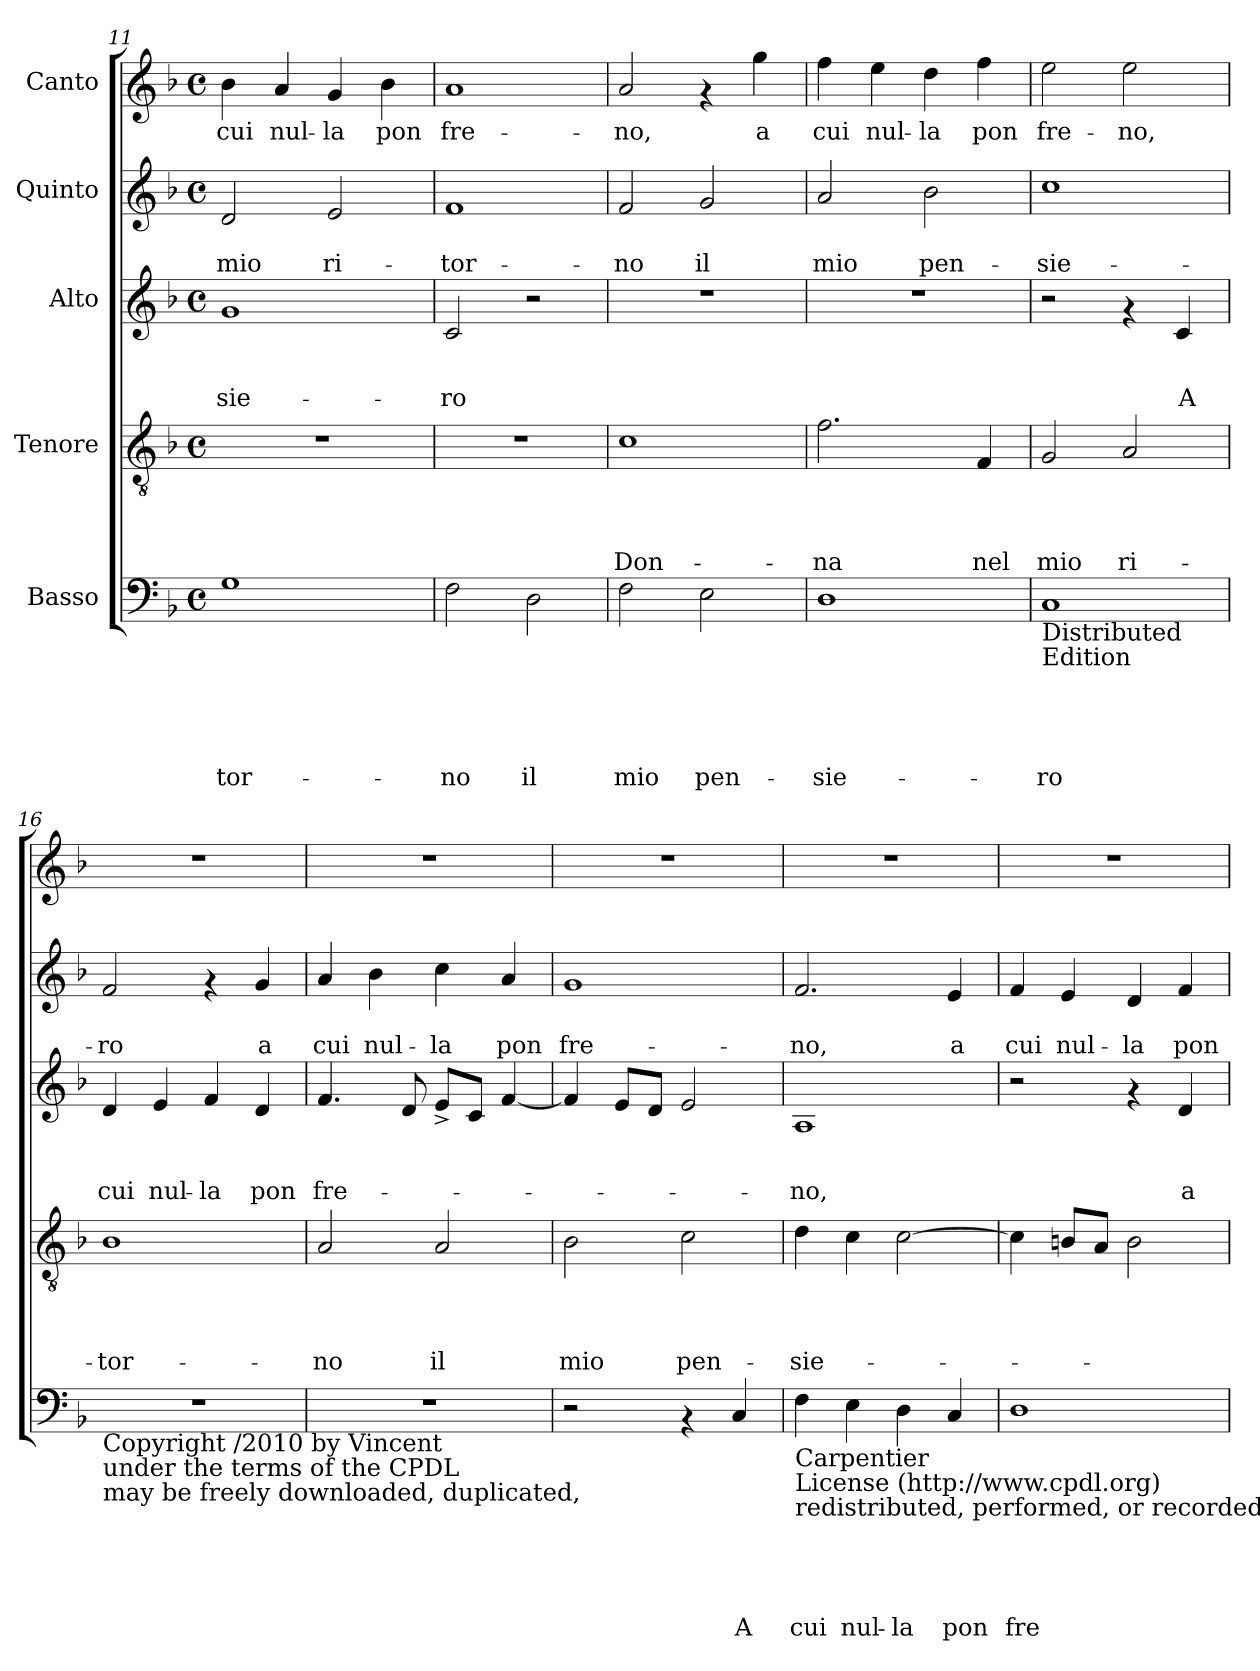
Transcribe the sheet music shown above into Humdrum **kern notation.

**kern	**text	**text	**text	**text	**text	**kern	**text	**text	**text	**text	**kern	**text	**text	**text	**kern	**text	**text	**kern	**text
*part5	*part5	*part5	*part5	*part5	*part5	*part4	*part4	*part4	*part4	*part4	*part3	*part3	*part3	*part3	*part2	*part2	*part2	*part1	*part1
*staff5	*staff5	*staff5	*staff5	*staff5	*staff5	*staff4	*staff4	*staff4	*staff4	*staff4	*staff3	*staff3	*staff3	*staff3	*staff2	*staff2	*staff2	*staff1	*staff1
*I"Basso	*	*	*	*	*	*I"Tenore	*	*	*	*	*I"Alto	*	*	*	*I"Quinto	*	*	*I"Canto	*
*clefF4	*	*	*	*	*	*clefGv2	*	*	*	*	*clefG2	*	*	*	*clefG2	*	*	*clefG2	*
*k[b-]	*	*	*	*	*	*k[b-]	*	*	*	*	*k[b-]	*	*	*	*k[b-]	*	*	*k[b-]	*
*F:	*	*	*	*	*	*F:	*	*	*	*	*F:	*	*	*	*F:	*	*	*F:	*
*M4/4	*	*	*	*	*	*M4/4	*	*	*	*	*M4/4	*	*	*	*M4/4	*	*	*M4/4	*
*met(c)	*	*	*	*	*	*met(c)	*	*	*	*	*met(c)	*	*	*	*met(c)	*	*	*met(c)	*
=11	=11	=11	=11	=11	=11	=11	=11	=11	=11	=11	=11	=11	=11	=11	=11	=11	=11	=11	=11
!	!	!	!	!	!LO:LY:b	!	!	!	!	!	!	!	!	!LO:LY:b	!	!	!LO:LY:b	!	!LO:LY:b
1G	.	.	.	.	-tor-	1r	.	.	.	.	1g	.	.	-sie-	2d/	.	mio	4b-\	cui
!	!	!	!	!	!	!	!	!	!	!	!	!	!	!	!	!	!	!	!LO:LY:b
.	.	.	.	.	.	.	.	.	.	.	.	.	.	.	.	.	.	4a/	nul-
!	!	!	!	!	!	!	!	!	!	!	!	!	!	!	!	!	!LO:LY:b	!	!LO:LY:b
.	.	.	.	.	.	.	.	.	.	.	.	.	.	.	2e/	.	ri-	4g/	-la
!	!	!	!	!	!	!	!	!	!	!	!	!	!	!	!	!	!	!	!LO:LY:b
.	.	.	.	.	.	.	.	.	.	.	.	.	.	.	.	.	.	4b-\	pon
=12	=12	=12	=12	=12	=12	=12	=12	=12	=12	=12	=12	=12	=12	=12	=12	=12	=12	=12	=12
!	!	!	!	!	!LO:LY:b	!	!	!	!	!	!	!	!	!LO:LY:b	!	!	!LO:LY:b	!	!LO:LY:b
2F\	.	.	.	.	-no	1r	.	.	.	.	2c/	.	.	-ro	1f	.	-tor-	1a	fre-
!	!	!	!	!	!LO:LY:b	!	!	!	!	!	!	!	!	!	!	!	!	!	!
2D\	.	.	.	.	il	.	.	.	.	.	2r	.	.	.	.	.	.	.	.
!!LO:PB:g=z
=13	=13	=13	=13	=13	=13	=13	=13	=13	=13	=13	=13	=13	=13	=13	=13	=13	=13	=13	=13
!	!	!	!	!	!LO:LY:b	!	!	!	!	!LO:LY:b	!	!	!	!	!	!	!LO:LY:b	!	!LO:LY:b
2F\	.	.	.	.	mio	1c	.	.	.	Don-	1r	.	.	.	2f/	.	-no	2a/	-no,
!	!	!	!	!	!LO:LY:b	!	!	!	!	!	!	!	!	!	!	!	!LO:LY:b	!	!
2E\	.	.	.	.	pen-	.	.	.	.	.	.	.	.	.	2g/	.	il	4rf	.
!	!	!	!	!	!	!	!	!	!	!	!	!	!	!	!	!	!	!	!LO:LY:b
.	.	.	.	.	.	.	.	.	.	.	.	.	.	.	.	.	.	4gg\	a
=14	=14	=14	=14	=14	=14	=14	=14	=14	=14	=14	=14	=14	=14	=14	=14	=14	=14	=14	=14
!	!	!	!	!	!LO:LY:b	!	!	!	!	!LO:LY:b	!	!	!	!	!	!	!LO:LY:b	!	!LO:LY:b
1D	.	.	.	.	-sie-	2.f\	.	.	.	-na	1r	.	.	.	2a/	.	mio	4ff\	cui
!	!	!	!	!	!	!	!	!	!	!	!	!	!	!	!	!	!	!	!LO:LY:b
.	.	.	.	.	.	.	.	.	.	.	.	.	.	.	.	.	.	4ee\	nul-
!	!	!	!	!	!	!	!	!	!	!	!	!	!	!	!	!	!LO:LY:b	!	!LO:LY:b
.	.	.	.	.	.	.	.	.	.	.	.	.	.	.	2b-\	.	pen-	4dd\	-la
!	!	!	!	!	!	!	!	!	!	!LO:LY:b	!	!	!	!	!	!	!	!	!LO:LY:b
.	.	.	.	.	.	4F/	.	.	.	nel	.	.	.	.	.	.	.	4ff\	pon
=15	=15	=15	=15	=15	=15	=15	=15	=15	=15	=15	=15	=15	=15	=15	=15	=15	=15	=15	=15
!LO:TX:b:t=Distributed	!	!	!	!	!	!	!	!	!	!	!	!	!	!	!	!	!	!	!
!LO:TX:b:t=Edition	!	!	!	!	!	!	!	!	!	!	!	!	!	!	!	!	!	!	!
!	!	!	!	!	!LO:LY:b	!	!	!	!	!LO:LY:b	!	!	!	!	!	!	!LO:LY:b	!	!LO:LY:b
1C	.	.	.	.	-ro	2G/	.	.	.	mio	2r	.	.	.	1cc	.	-sie-	2ee\	fre-
!	!	!	!	!	!	!	!	!	!	!LO:LY:b	!	!	!	!	!	!	!	!	!LO:LY:b
.	.	.	.	.	.	2A/	.	.	.	ri-	4rf	.	.	.	.	.	.	2ee\	-no,
!	!	!	!	!	!	!	!	!	!	!	!	!	!	!LO:LY:b	!	!	!	!	!
.	.	.	.	.	.	.	.	.	.	.	4c/	.	.	A	.	.	.	.	.
=16	=16	=16	=16	=16	=16	=16	=16	=16	=16	=16	=16	=16	=16	=16	=16	=16	=16	=16	=16
!LO:TX:b:t=Copyright /2010 by Vincent	!	!	!	!	!	!	!	!	!	!	!	!	!	!	!	!	!	!	!
!LO:TX:b:t=under the terms of the CPDL	!	!	!	!	!	!	!	!	!	!	!	!	!	!	!	!	!	!	!
!LO:TX:b:t=may be freely downloaded, duplicated,	!	!	!	!	!	!	!	!	!	!	!	!	!	!	!	!	!	!	!
!	!	!	!	!	!	!	!	!	!	!LO:LY:b	!	!	!	!LO:LY:b	!	!	!LO:LY:b	!	!
1r	.	.	.	.	.	1B-	.	.	.	-tor-	4d/	.	.	cui	2f/	.	-ro	1r	.
!	!	!	!	!	!	!	!	!	!	!	!	!	!	!LO:LY:b	!	!	!	!	!
.	.	.	.	.	.	.	.	.	.	.	4e/	.	.	nul-	.	.	.	.	.
!	!	!	!	!	!	!	!	!	!	!	!	!	!	!LO:LY:b	!	!	!	!	!
.	.	.	.	.	.	.	.	.	.	.	4f/	.	.	-la	4rf	.	.	.	.
!	!	!	!	!	!	!	!	!	!	!	!	!	!	!LO:LY:b	!	!	!LO:LY:b	!	!
.	.	.	.	.	.	.	.	.	.	.	4d/	.	.	pon	4g/	.	a	.	.
=17	=17	=17	=17	=17	=17	=17	=17	=17	=17	=17	=17	=17	=17	=17	=17	=17	=17	=17	=17
!	!	!	!	!	!	!	!	!	!	!LO:LY:b	!	!	!	!LO:LY:b	!	!	!LO:LY:b	!	!
1r	.	.	.	.	.	2A/	.	.	.	-no	4.f/	.	.	fre-	4a/	.	cui	1r	.
!	!	!	!	!	!	!	!	!	!	!	!	!	!	!	!	!	!LO:LY:b	!	!
.	.	.	.	.	.	.	.	.	.	.	.	.	.	.	4b-\	.	nul-	.	.
.	.	.	.	.	.	.	.	.	.	.	8d/	.	.	.	.	.	.	.	.
!	!	!	!	!	!	!	!	!	!	!LO:LY:b	!	!	!	!	!	!	!LO:LY:b	!	!
.	.	.	.	.	.	2A/	.	.	.	il	8e^</L	.	.	.	4cc\	.	-la	.	.
.	.	.	.	.	.	.	.	.	.	.	8c/J	.	.	.	.	.	.	.	.
!	!	!	!	!	!	!	!	!	!	!	!	!	!	!	!	!	!LO:LY:b	!	!
.	.	.	.	.	.	.	.	.	.	.	[<4f/	.	.	.	4a/	.	pon	.	.
=18	=18	=18	=18	=18	=18	=18	=18	=18	=18	=18	=18	=18	=18	=18	=18	=18	=18	=18	=18
!	!	!	!	!	!	!	!	!	!	!LO:LY:b	!	!	!	!	!	!	!LO:LY:b	!	!
2r	.	.	.	.	.	2B-\	.	.	.	mio	4f/]	.	.	.	1g	.	fre-	1r	.
.	.	.	.	.	.	.	.	.	.	.	8e/L	.	.	.	.	.	.	.	.
.	.	.	.	.	.	.	.	.	.	.	8d/J	.	.	.	.	.	.	.	.
!	!	!	!	!	!	!	!	!	!	!LO:LY:b	!	!	!	!	!	!	!	!	!
4rAA	.	.	.	.	.	2c\	.	.	.	pen-	2e/	.	.	.	.	.	.	.	.
!	!	!	!	!	!LO:LY:b	!	!	!	!	!	!	!	!	!	!	!	!	!	!
4C/	.	.	.	.	A	.	.	.	.	.	.	.	.	.	.	.	.	.	.
!!LO:PB:g=z
=19	=19	=19	=19	=19	=19	=19	=19	=19	=19	=19	=19	=19	=19	=19	=19	=19	=19	=19	=19
!LO:TX:b:t=Carpentier	!	!	!	!	!	!	!	!	!	!	!	!	!	!	!	!	!	!	!
!LO:TX:b:t=License (http&colon;//www.cpdl.org)	!	!	!	!	!	!	!	!	!	!	!	!	!	!	!	!	!	!	!
!LO:TX:b:t=redistributed, performed, or recorded.	!	!	!	!	!	!	!	!	!	!	!	!	!	!	!	!	!	!	!
!	!	!	!	!	!LO:LY:b	!	!	!	!	!LO:LY:b	!	!	!	!LO:LY:b	!	!	!LO:LY:b	!	!
4F\	.	.	.	.	cui	4d\	.	.	.	-sie-	1A	.	.	-no,	2.f/	.	-no,	1r	.
!	!	!	!	!	!LO:LY:b	!	!	!	!	!	!	!	!	!	!	!	!	!	!
4E\	.	.	.	.	nul-	4c\	.	.	.	.	.	.	.	.	.	.	.	.	.
!	!	!	!	!	!LO:LY:b	!	!	!	!	!	!	!	!	!	!	!	!	!	!
4D\	.	.	.	.	-la	[>2c\	.	.	.	.	.	.	.	.	.	.	.	.	.
!	!	!	!	!	!LO:LY:b	!	!	!	!	!	!	!	!	!	!	!	!LO:LY:b	!	!
4C/	.	.	.	.	pon	.	.	.	.	.	.	.	.	.	4e/	.	a	.	.
=20	=20	=20	=20	=20	=20	=20	=20	=20	=20	=20	=20	=20	=20	=20	=20	=20	=20	=20	=20
!	!	!	!	!	!LO:LY:b	!	!	!	!	!	!	!	!	!	!	!	!LO:LY:b	!	!
1D	.	.	.	.	fre-	4c\]	.	.	.	.	2r	.	.	.	4f/	.	cui	1r	.
!	!	!	!	!	!	!	!	!	!	!	!	!	!	!	!	!	!LO:LY:b	!	!
.	.	.	.	.	.	8Bn/L	.	.	.	.	.	.	.	.	4e/	.	nul-	.	.
.	.	.	.	.	.	8A/J	.	.	.	.	.	.	.	.	.	.	.	.	.
!	!	!	!	!	!	!	!	!	!	!	!	!	!	!	!	!	!LO:LY:b	!	!
.	.	.	.	.	.	2B\	.	.	.	.	4rf	.	.	.	4d/	.	-la	.	.
!	!	!	!	!	!	!	!	!	!	!	!	!	!	!LO:LY:b	!	!	!LO:LY:b	!	!
.	.	.	.	.	.	.	.	.	.	.	4d/	.	.	a	4f/	.	pon	.	.
=	=	=	=	=	=	=	=	=	=	=	=	=	=	=	=	=	=	=	=
*-	*-	*-	*-	*-	*-	*-	*-	*-	*-	*-	*-	*-	*-	*-	*-	*-	*-	*-	*-
